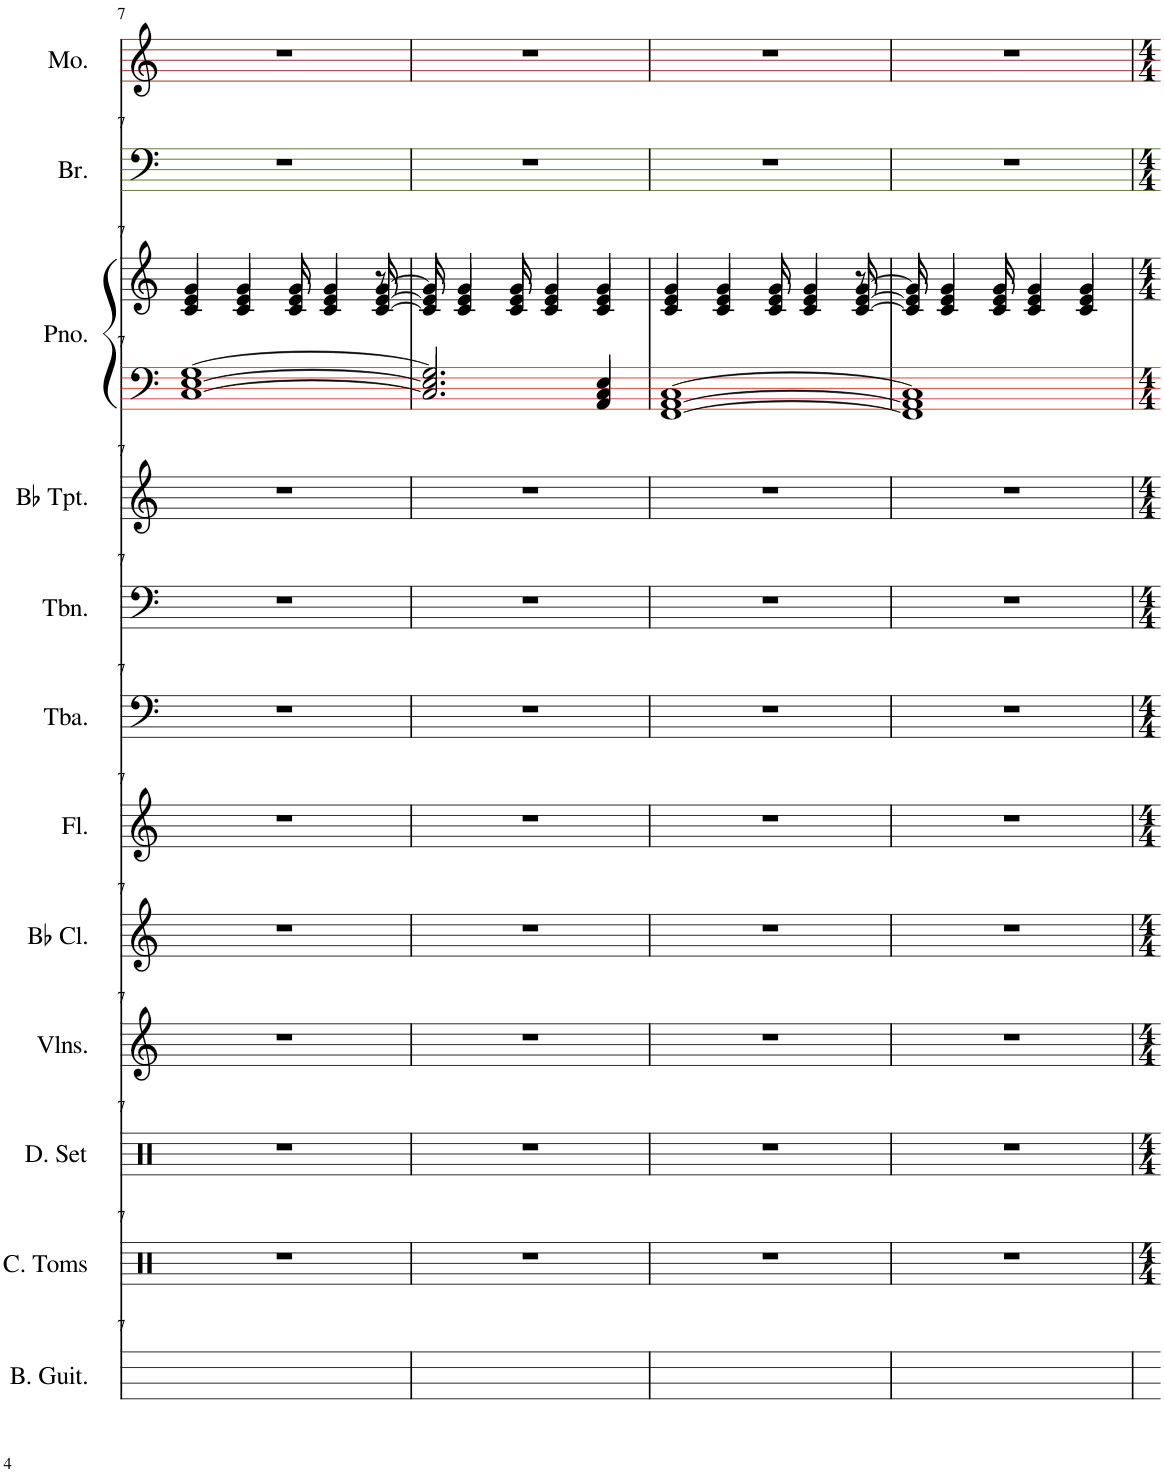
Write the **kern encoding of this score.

**kern	**kern	**kern	**kern	**kern	**kern	**kern	**kern	**kern	**kern	**kern	**kern	**kern
*part12	*part11	*part10	*part9	*part8	*part7	*part6	*part5	*part4	*part3	*part3	*part2	*part1
*staff13	*staff12	*staff11	*staff10	*staff9	*staff8	*staff7	*staff6	*staff5	*staff4	*staff3	*staff2	*staff1
*I"Bass Guitar	*I"Concert Toms	*I"Drumset	*I"Violins	*I"Bb Clarinet	*I"Flute	*I"Tuba	*I"Trombone	*I"Bb Trumpet	*I"Piano	*	*I"Bowser	*I"Mario
*I'B. Guit.	*I'C. Toms	*I'D. Set	*I'Vlns.	*I'Bb Cl.	*I'Fl.	*I'Tba.	*I'Tbn.	*I'Bb Tpt.	*I'Pno.	*	*I'Br.	*I'Mo.
!!LO:PB:g=z
*	*clefX	*clefX	*clefG2	*clefG2	*clefG2	*clefF4	*clefF4	*clefG2	*clefF4	*clefG2	*clefF4	*clefG2
*	*	*	*	*ITrd1c2	*	*	*	*ITrd1c2	*	*	*	*
*k[]	*k[]	*k[]	*k[]	*k[]	*k[]	*k[]	*k[]	*k[]	*k[]	*k[]	*k[]	*k[]
*M4/4	*M4/4	*M4/4	*M4/4	*M4/4	*M4/4	*M4/4	*M4/4	*M4/4	*M4/4	*M4/4	*M4/4	*M4/4
=7	=7	=7	=7	=7	=7	=7	=7	=7	=7	=7	=7	=7
*	*	*	*	*	*	*	*	*	*^	*^	*	*
*	*	*	*	*	*	*	*	*	*	*	*	*^	*	*
1r	1r	1r	1r	1r	1r	1r	1r	1r	[1G	[1C [1E	4g/	2..ryy	4c/ 4e/	1r	1r
.	.	.	.	.	.	.	.	.	.	.	4g/	.	4c/ 4e/	.	.
.	.	.	.	.	.	.	.	.	.	.	8g/	.	8c/ 8e/	.	.
.	.	.	.	.	.	.	.	.	.	.	4g/	.	4c/ 4e/	.	.
.	.	.	.	.	.	.	.	.	.	.	[8g/	8r	[8c/ [8e/	.	.
*	*	*	*	*	*	*	*	*	*	*	*	*v	*v	*	*
=8	=8	=8	=8	=8	=8	=8	=8	=8	=8	=8	=8	=8	=8	=8
1r	1r	1r	1r	1r	1r	1r	1r	1r	2.G/]	2.C/] 2.E/]	8g/]	8c/] 8e/]	1r	1r
.	.	.	.	.	.	.	.	.	.	.	4g/	4c/ 4e/	.	.
.	.	.	.	.	.	.	.	.	.	.	8g/	8c/ 8e/	.	.
.	.	.	.	.	.	.	.	.	.	.	4g/	4c/ 4e/	.	.
.	.	.	.	.	.	.	.	.	4E/	4AA/ 4C/	4g/	4c/ 4e/	.	.
=9	=9	=9	=9	=9	=9	=9	=9	=9	=9	=9	=9	=9	=9	=9
*	*	*	*	*	*	*	*	*	*	*	*	*^	*	*
1r	1r	1r	1r	1r	1r	1r	1r	1r	[1C	[1FF [1AA	4g/	2..ryy	4c/ 4e/	1r	1r
.	.	.	.	.	.	.	.	.	.	.	4g/	.	4c/ 4e/	.	.
.	.	.	.	.	.	.	.	.	.	.	8g/	.	8c/ 8e/	.	.
.	.	.	.	.	.	.	.	.	.	.	4g/	.	4c/ 4e/	.	.
.	.	.	.	.	.	.	.	.	.	.	[8g/	8r	[8c/ [8e/	.	.
*	*	*	*	*	*	*	*	*	*	*	*	*v	*v	*	*
=10	=10	=10	=10	=10	=10	=10	=10	=10	=10	=10	=10	=10	=10	=10
1r	1r	1r	1r	1r	1r	1r	1r	1r	1C]	1FF] 1AA]	8g/]	8c/] 8e/]	1r	1r
.	.	.	.	.	.	.	.	.	.	.	4g/	4c/ 4e/	.	.
.	.	.	.	.	.	.	.	.	.	.	8g/	8c/ 8e/	.	.
.	.	.	.	.	.	.	.	.	.	.	4g/	4c/ 4e/	.	.
.	.	.	.	.	.	.	.	.	.	.	4g/	4c/ 4e/	.	.
*	*	*	*	*	*	*	*	*	*v	*v	*	*	*	*
*	*	*	*	*	*	*	*	*	*	*v	*v	*	*
=	=	=	=	=	=	=	=	=	=	=	=	=
*-	*-	*-	*-	*-	*-	*-	*-	*-	*-	*-	*-	*-
